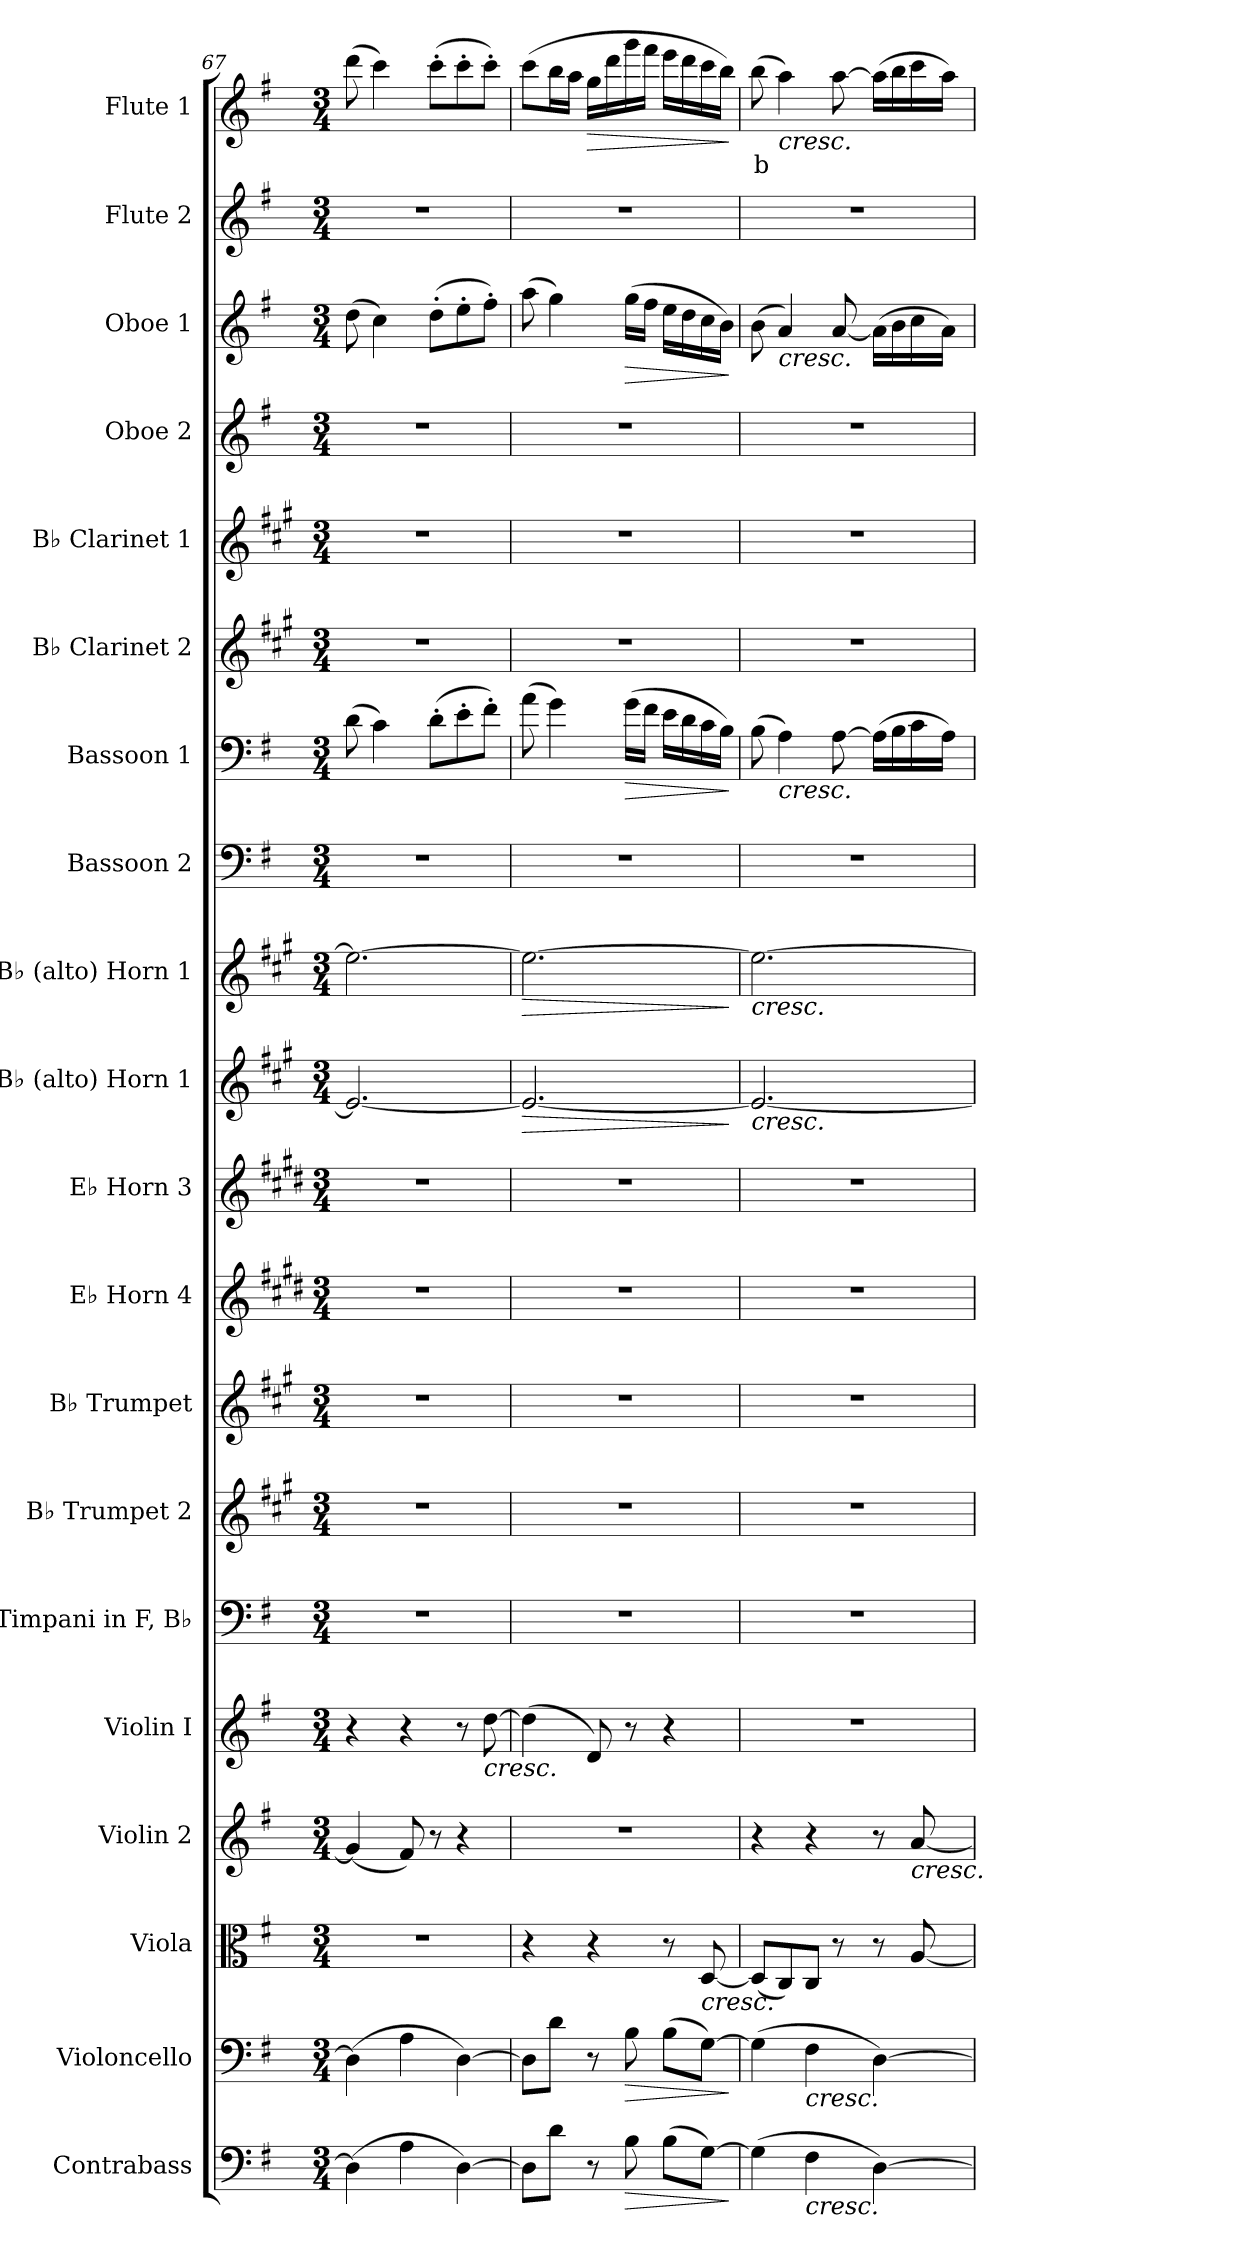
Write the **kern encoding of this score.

**kern	**dynam	**kern	**dynam	**kern	**kern	**kern	**kern	**kern	**kern	**kern	**kern	**kern	**dynam	**kern	**dynam	**kern	**kern	**dynam	**kern	**kern	**kern	**kern	**dynam	**kern	**kern	**text	**dynam
*part20	*part20	*part19	*part19	*part18	*part17	*part16	*part15	*part14	*part13	*part12	*part11	*part10	*part10	*part9	*part9	*part8	*part7	*part7	*part6	*part5	*part4	*part3	*part3	*part2	*part1	*part1	*part1
*staff20	*staff20	*staff19	*staff19	*staff18	*staff17	*staff16	*staff15	*staff14	*staff13	*staff12	*staff11	*staff10	*staff10	*staff9	*staff9	*staff8	*staff7	*staff7	*staff6	*staff5	*staff4	*staff3	*staff3	*staff2	*staff1	*staff1	*staff1
*I"Contrabass	*	*I"Violoncello	*	*I"Viola	*I"Violin 2	*I"Violin I	*I"Timpani in F, B♭	*I"B♭ Trumpet 2	*I"B♭ Trumpet	*I"E♭ Horn 4	*I"E♭ Horn 3	*I"B♭ (alto) Horn 1	*	*I"B♭ (alto) Horn 1	*	*I"Bassoon 2	*I"Bassoon 1	*	*I"B♭ Clarinet 2	*I"B♭ Clarinet 1	*I"Oboe 2	*I"Oboe 1	*	*I"Flute 2	*I"Flute 1	*	*
*I'Cb	*	*I'Vc	*	*I'Vla	*I'Vl 2	*I'Vl 1	*I'Timp	*I'Tpt 2	*I'Tpt 1	*I'Hn 4	*I'Hn 3	*I'Hn 2	*	*I'Hn 1	*	*I'Bsn 2	*I'Bsn 1	*	*I'Cl 2	*I'Cl 1	*I'Ob 2	*I'Ob 1	*	*I'Fl 2	*I'Fl 1	*	*
!!LO:PB:g=z
*clefF4	*	*clefF4	*	*clefC3	*clefG2	*clefG2	*clefF4	*clefG2	*clefG2	*clefG2	*clefG2	*clefG2	*	*clefG2	*	*clefF4	*clefF4	*	*clefG2	*clefG2	*clefG2	*clefG2	*	*clefG2	*clefG2	*	*
*ITrd7c12	*	*	*	*	*	*	*	*ITrd1c2	*ITrd1c2	*ITrd5c9	*ITrd5c9	*ITrd1c2	*	*ITrd1c2	*	*	*	*	*ITrd1c2	*ITrd1c2	*	*	*	*	*	*	*
*k[f#]	*	*k[f#]	*	*k[f#]	*k[f#]	*k[f#]	*k[f#]	*k[f#]	*k[f#]	*k[f#]	*k[f#]	*k[f#]	*	*k[f#]	*	*k[f#]	*k[f#]	*	*k[f#]	*k[f#]	*k[f#]	*k[f#]	*	*k[f#]	*k[f#]	*	*
*M3/4	*	*M3/4	*	*M3/4	*M3/4	*M3/4	*M3/4	*M3/4	*M3/4	*M3/4	*M3/4	*M3/4	*	*M3/4	*	*M3/4	*M3/4	*	*M3/4	*M3/4	*M3/4	*M3/4	*	*M3/4	*M3/4	*	*
=67	=67	=67	=67	=67	=67	=67	=67	=67	=67	=67	=67	=67	=67	=67	=67	=67	=67	=67	=67	=67	=67	=67	=67	=67	=67	=67	=67
(>4DD\]	.	(>4D\]	.	2.r	(<4g/]	4r	2.r	2.r	2.r	2.r	2.r	2.d/_	.	2.dd\_	.	2.r	(>8d\	.	2.r	2.r	2.r	(>8dd\	.	2.r	(>8ddd\	.	.
.	.	.	.	.	.	.	.	.	.	.	.	.	.	.	.	.	4c\)	.	.	.	.	4cc\)	.	.	4ccc\)	.	.
4AA\	.	4A\	.	.	8f#/)	4r	.	.	.	.	.	.	.	.	.	.	.	.	.	.	.	.	.	.	.	.	.
.	.	.	.	.	8r	.	.	.	.	.	.	.	.	.	.	.	(>8d'\L	.	.	.	.	(>8dd'\L	.	.	(>8ccc'\L	.	.
[4DD\)	.	[4D\)	.	.	4r	8r	.	.	.	.	.	.	.	.	.	.	8e'\	.	.	.	.	8ee'\	.	.	8ccc'\	.	.
!	!	!	!	!	!	!LO:TX:b:i:t=cresc.	!	!	!	!	!	!	!	!	!	!	!	!	!	!	!	!	!	!	!	!	!
.	.	.	.	.	.	[8dd\	.	.	.	.	.	.	.	.	.	.	8f#'\J)	.	.	.	.	8ff#'\J)	.	.	8ccc'\J)	.	.
=68	=68	=68	=68	=68	=68	=68	=68	=68	=68	=68	=68	=68	=68	=68	=68	=68	=68	=68	=68	=68	=68	=68	=68	=68	=68	=68	=68
!	!	!	!	!	!	!	!	!	!	!	!	!	!LO:HP:b	!	!LO:HP:b	!	!	!	!	!	!	!	!	!	!	!	!
8DD\L]	.	8D\L]	.	4r	2.r	(>4dd\]	2.r	2.r	2.r	2.r	2.r	2.d/_	>	2.dd\_	>	2.r	(>8a\	.	2.r	2.r	2.r	(>8aa\	.	2.r	(>8ccc\L	.	.
8D\J	.	8d\J	.	.	.	.	.	.	.	.	.	.	.	.	.	.	4g\)	.	.	.	.	4gg\)	.	.	16bb\L	.	.
.	.	.	.	.	.	.	.	.	.	.	.	.	.	.	.	.	.	.	.	.	.	.	.	.	16aa\JJ	.	.
!	!	!	!	!	!	!	!	!	!	!	!	!	!	!	!	!	!	!	!	!	!	!	!	!	!	!	!LO:HP:b
8r	.	8r	.	4r	.	8d/)	.	.	.	.	.	.	.	.	.	.	.	.	.	.	.	.	.	.	16gg\LL	.	>
.	.	.	.	.	.	.	.	.	.	.	.	.	.	.	.	.	.	.	.	.	.	.	.	.	16ddd\	.	.
!	!LO:HP:b	!	!LO:HP:b	!	!	!	!	!	!	!	!	!	!	!	!	!	!	!LO:HP:b	!	!	!	!	!LO:HP:b	!	!	!	!
8BB\	>	8B\	>	.	.	8r	.	.	.	.	.	.	.	.	.	.	(>16g\LL	>	.	.	.	(>16gg\LL	>	.	16ggg\	.	.
.	.	.	.	.	.	.	.	.	.	.	.	.	.	.	.	.	16f#\JJ	.	.	.	.	16ff#\JJ	.	.	16fff#\JJ	.	.
(>8BB\L	.	(>8B\L	.	8r	.	4r	.	.	.	.	.	.	.	.	.	.	16e\LL	.	.	.	.	16ee\LL	.	.	16eee\LL	.	.
.	.	.	.	.	.	.	.	.	.	.	.	.	.	.	.	.	16d\	.	.	.	.	16dd\	.	.	16ddd\	.	.
!	!	!	!	!LO:TX:b:i:t=cresc.	!	!	!	!	!	!	!	!	!	!	!	!	!	!	!	!	!	!	!	!	!	!	!
[8GG\J)	.	[8G\J)	.	[8D/	.	.	.	.	.	.	.	.	.	.	.	.	16c\	.	.	.	.	16cc\	.	.	16ccc\	.	.
.	.	.	.	.	.	.	.	.	.	.	.	.	.	.	.	.	16B\JJ)	.	.	.	.	16b\JJ)	.	.	16bb\JJ)	.	.
.	]	.	]	.	.	.	.	.	.	.	.	.	]	.	]	.	.	]	.	.	.	.	]	.	.	.	]
=69	=69	=69	=69	=69	=69	=69	=69	=69	=69	=69	=69	=69	=69	=69	=69	=69	=69	=69	=69	=69	=69	=69	=69	=69	=69	=69	=69
!	!	!	!	!	!	!	!	!	!	!	!	!	!	!LO:TX:b:i:t=cresc.	!	!	!	!	!	!	!	!	!	!	!	!	!
!	!	!	!	!	!	!	!	!	!	!	!	!LO:TX:b:i:t=cresc.	!	!	!	!	!	!	!	!	!	!	!	!	!	!	!
!	!	!	!	!	!	!	!	!	!	!	!	!	!	!	!	!	!	!	!	!	!	!	!	!	!	!LO:LY:b:color=#FF0000	!
(>4GG\]	.	(>4G\]	.	(<8D/L]	4r	2.r	2.r	2.r	2.r	2.r	2.r	2.d/_	.	2.dd\_	.	2.r	(>8B\	.	2.r	2.r	2.r	(>8b\	.	2.r	(>8bb\	b	.
!	!	!	!	!	!	!	!	!	!	!	!	!	!	!	!	!	!	!	!	!	!	!	!	!	!LO:TX:b:i:t=cresc.	!	!
!	!	!	!	!	!	!	!	!	!	!	!	!	!	!	!	!	!	!	!	!	!	!LO:TX:b:i:t=cresc.	!	!	!	!	!
!	!	!	!	!	!	!	!	!	!	!	!	!	!	!	!	!	!LO:TX:b:i:t=cresc.	!	!	!	!	!	!	!	!	!	!
.	.	.	.	8C/)	.	.	.	.	.	.	.	.	.	.	.	.	4A\)	.	.	.	.	4a/)	.	.	4aa\)	.	.
!	!	!LO:TX:b:i:t=cresc.	!	!	!	!	!	!	!	!	!	!	!	!	!	!	!	!	!	!	!	!	!	!	!	!	!
!LO:TX:b:i:t=cresc.	!	!	!	!	!	!	!	!	!	!	!	!	!	!	!	!	!	!	!	!	!	!	!	!	!	!	!
4FF#\	.	4F#\	.	8C/J	4r	.	.	.	.	.	.	.	.	.	.	.	.	.	.	.	.	.	.	.	.	.	.
.	.	.	.	8r	.	.	.	.	.	.	.	.	.	.	.	.	[8A\	.	.	.	.	[8a/	.	.	[8aa\	.	.
[4DD\)	.	[4D\)	.	8r	8r	.	.	.	.	.	.	.	.	.	.	.	(>16A\LL]	.	.	.	.	(>16a\LL]	.	.	(>16aa\LL]	.	.
.	.	.	.	.	.	.	.	.	.	.	.	.	.	.	.	.	16B\	.	.	.	.	16b\	.	.	16bb\	.	.
!	!	!	!	!	!LO:TX:b:i:t=cresc.	!	!	!	!	!	!	!	!	!	!	!	!	!	!	!	!	!	!	!	!	!	!
.	.	.	.	[8A/	[8a/	.	.	.	.	.	.	.	.	.	.	.	16c\	.	.	.	.	16cc\	.	.	16ccc\	.	.
.	.	.	.	.	.	.	.	.	.	.	.	.	.	.	.	.	16A\JJ)	.	.	.	.	16a\JJ)	.	.	16aa\JJ)	.	.
=	=	=	=	=	=	=	=	=	=	=	=	=	=	=	=	=	=	=	=	=	=	=	=	=	=	=	=
*-	*-	*-	*-	*-	*-	*-	*-	*-	*-	*-	*-	*-	*-	*-	*-	*-	*-	*-	*-	*-	*-	*-	*-	*-	*-	*-	*-
